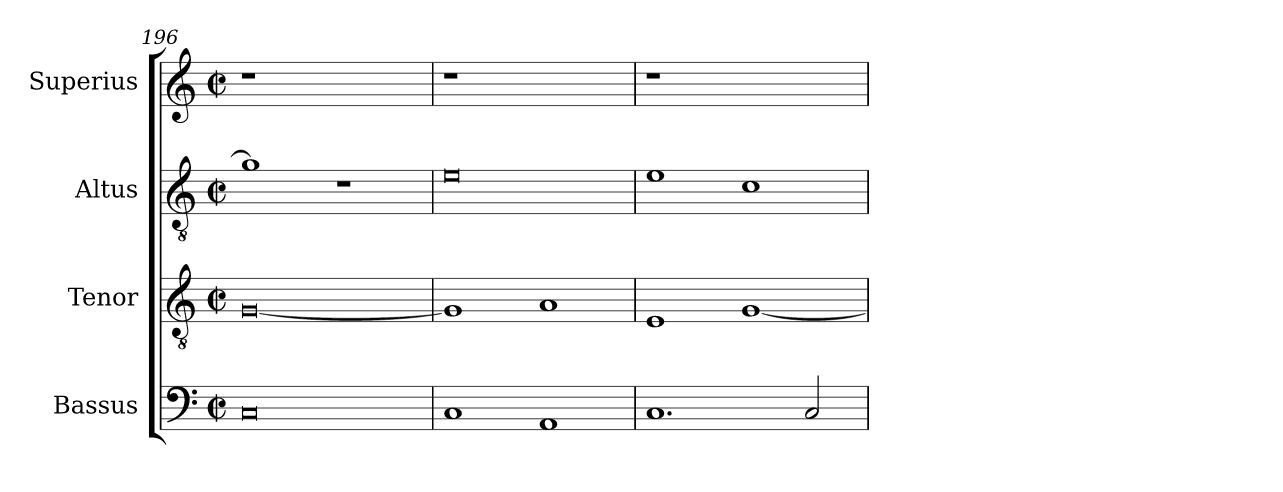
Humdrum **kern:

**kern	**kern	**kern	**kern
*part4	*part3	*part2	*part1
*staff4	*staff3	*staff2	*staff1
*I"Bassus	*I"Tenor	*I"Altus	*I"Superius
*I'B.	*I'T.	*I'A.	*I'S.
*clefF4	*clefGv2	*clefGv2	*clefG2
*	*ITrd7c12	*ITrd7c12	*
*k[]	*k[]	*k[]	*k[]
*C:	*C:	*C:	*C:
*M2/2	*M2/2	*M2/2	*M2/2
*met(c|)	*met(c|)	*met(c|)	*met(c|)
=196	=196	=196	=196
!	!	!	!LO:N:vis=1
0Ci	[<0GGi	1Gi]	1r
.	.	1r	1ryy
=197	=197	=197	=197
!	!	!	!LO:N:vis=1
1Ci	1GGi]	0Ei	1r
1AAi	1AAi	.	1ryy
=198	=198	=198	=198
!	!	!	!LO:N:vis=1
1.Ci	1EEi	1Ei	1r
.	[<1GGi	1Ci	1ryy
2Ci/	.	.	.
=	=	=	=
*-	*-	*-	*-
